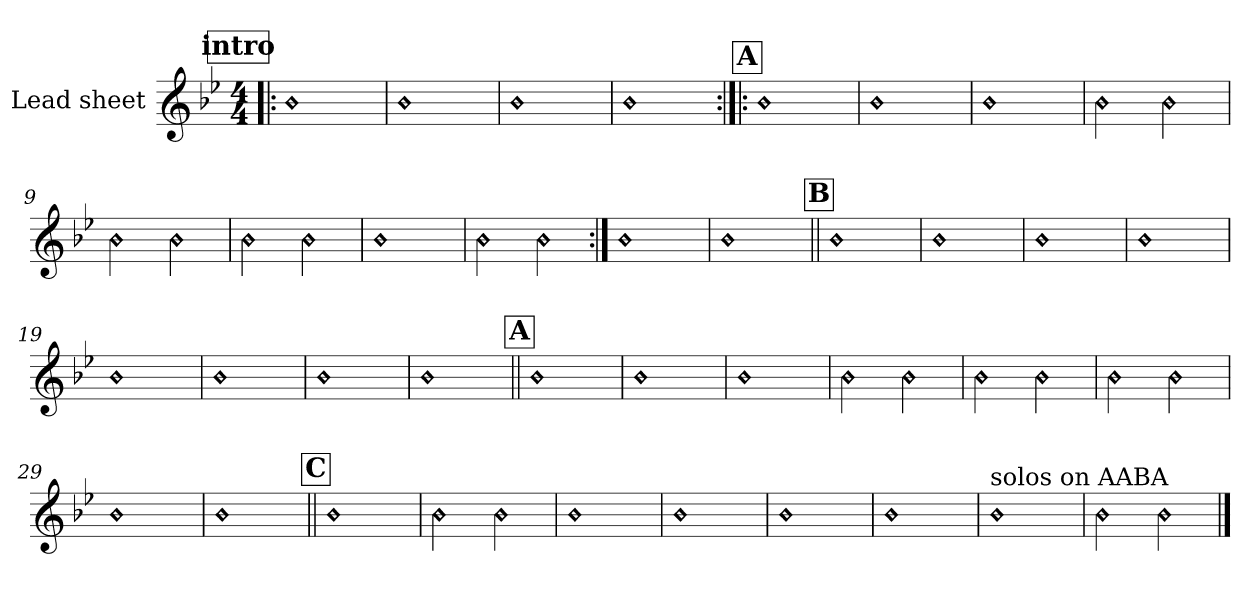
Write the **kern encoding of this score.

**kern
*part1
*staff1
*I"Lead sheet
*clefG2
*k[b-e-]
*B-:
*M4/4
!!LO:REH:place=s1:a:t=intro
=1!|:
!LO:N:head=diamond
1b-
=2
!LO:N:head=diamond
1b-
=3
!LO:N:head=diamond
1b-
=4
!LO:N:head=diamond
1b-
!!LO:LB:g=z
!!LO:REH:place=s1:a:t=A
=5:|!|:
!LO:N:head=diamond
1b-
=6
!LO:N:head=diamond
1b-
=7
!LO:N:head=diamond
1b-
=8
!LO:N:head=diamond
2b-
!LO:N:head=diamond
2b-
!!LO:LB:g=z
=9
!LO:N:head=diamond
2b-
!LO:N:head=diamond
2b-
=10
!LO:N:head=diamond
2b-
!LO:N:head=diamond
2b-
=11
!LO:N:head=diamond
1b-
=12
!LO:N:head=diamond
2b-
!LO:N:head=diamond
2b-
!!LO:LB:g=z
=13:|!
!LO:N:head=diamond
1b-
=14
!LO:N:head=diamond
1b-
!!LO:REH:place=s1:a:t=B
=15||
!LO:N:head=diamond
1b-
=16
!LO:N:head=diamond
1b-
!!LO:LB:g=z
=17
!LO:N:head=diamond
1b-
=18
!LO:N:head=diamond
1b-
=19
!LO:N:head=diamond
1b-
=20
!LO:N:head=diamond
1b-
!!LO:LB:g=z
=21
!LO:N:head=diamond
1b-
=22
!LO:N:head=diamond
1b-
!!LO:REH:place=s1:a:t=A
=23||
!LO:N:head=diamond
1b-
=24
!LO:N:head=diamond
1b-
!!LO:LB:g=z
=25
!LO:N:head=diamond
1b-
=26
!LO:N:head=diamond
2b-
!LO:N:head=diamond
2b-
=27
!LO:N:head=diamond
2b-
!LO:N:head=diamond
2b-
=28
!LO:N:head=diamond
2b-
!LO:N:head=diamond
2b-
!!LO:LB:g=z
=29
!LO:N:head=diamond
1b-
=30
!LO:N:head=diamond
1b-
!!LO:REH:place=s1:a:t=C
=31||
!LO:N:head=diamond
1b-
=32
!LO:N:head=diamond
2b-
!LO:N:head=diamond
2b-
!!LO:LB:g=z
=33
!LO:N:head=diamond
1b-
=34
!LO:N:head=diamond
1b-
=35
!LO:N:head=diamond
1b-
=36
!LO:N:head=diamond
1b-
!!LO:LB:g=z
=37
!LO:TX:a:t=solos on AABA
!LO:N:head=diamond
1b-
=38
!LO:N:head=diamond
2b-
!LO:N:head=diamond
2b-
==
*-
